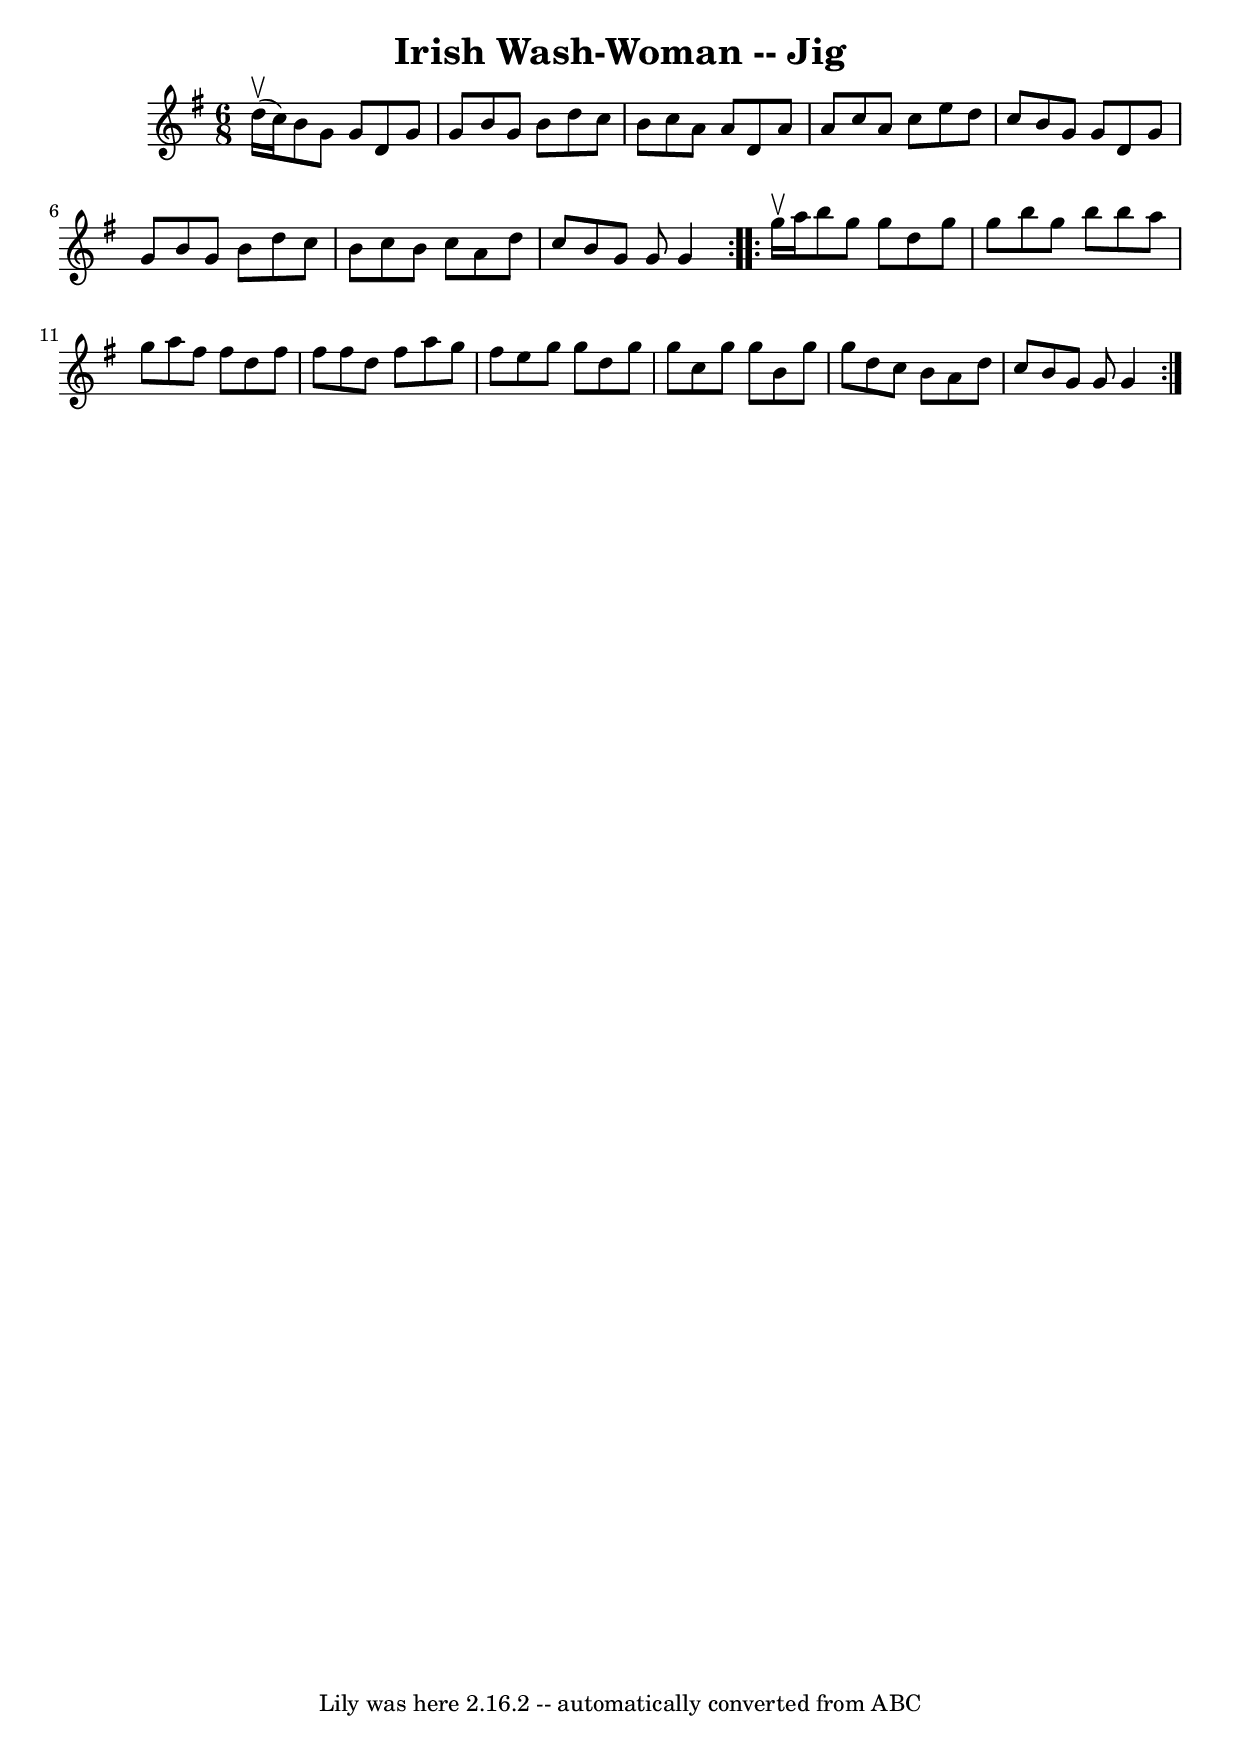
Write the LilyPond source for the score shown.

\version "2.16.2"
\include "Mammoth.ily"
\header {
  %% book = "Ryan's Mammoth Collection"
  crossRefNumber = "1"
  footnotes = "\\\\87 452"
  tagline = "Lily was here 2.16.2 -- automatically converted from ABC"
  title = "Irish Wash-Woman -- Jig"

}
voicedefault =  {



  \repeat volta 2 {

    \time 6/8 
    \key g \major
 d''16^\upbow(c''16) |
    b'8 g'8    
    g'8 d'8 g'8 g'8    |
    b'8 g'8 b'8 d''8 c''8 b'8 
    |
    c''8 a'8 a'8 d'8 a'8 a'8    |
    c''8 a'8 
    c''8 e''8 d''8 c''8    |
    b'8 g'8 g'8 d'8 g'8 
    g'8    |
    b'8 g'8 b'8 d''8 c''8 b'8    |
    
    c''8 b'8 c''8 a'8 d''8 c''8    |
    b'8 g'8 g'8    
    g'4    
  }     
  \repeat volta 2 {
    g''16^\upbow a''16  |
    b''8    
    g''8 g''8 d''8 g''8 g''8    |
    b''8 g''8 b''8 b''8 
    a''8 g''8    |
    a''8 fis''8 fis''8 d''8 fis''8    
    fis''8    |
    fis''8 d''8 fis''8 a''8 g''8 fis''8    
    |
    e''8 g''8 g''8 d''8 g''8 g''8    |
    c''8    
    g''8 g''8 b'8 g''8 g''8    |
    d''8 c''8 b'8 a'8    
    d''8 c''8    |
    b'8 g'8 g'8 g'4    
  }   

}

\score{
  <<

    \context Staff="default"
    {
      \voicedefault 
      
    }

  >>
  \layout {
    
  }
  \midi {
  }

}
